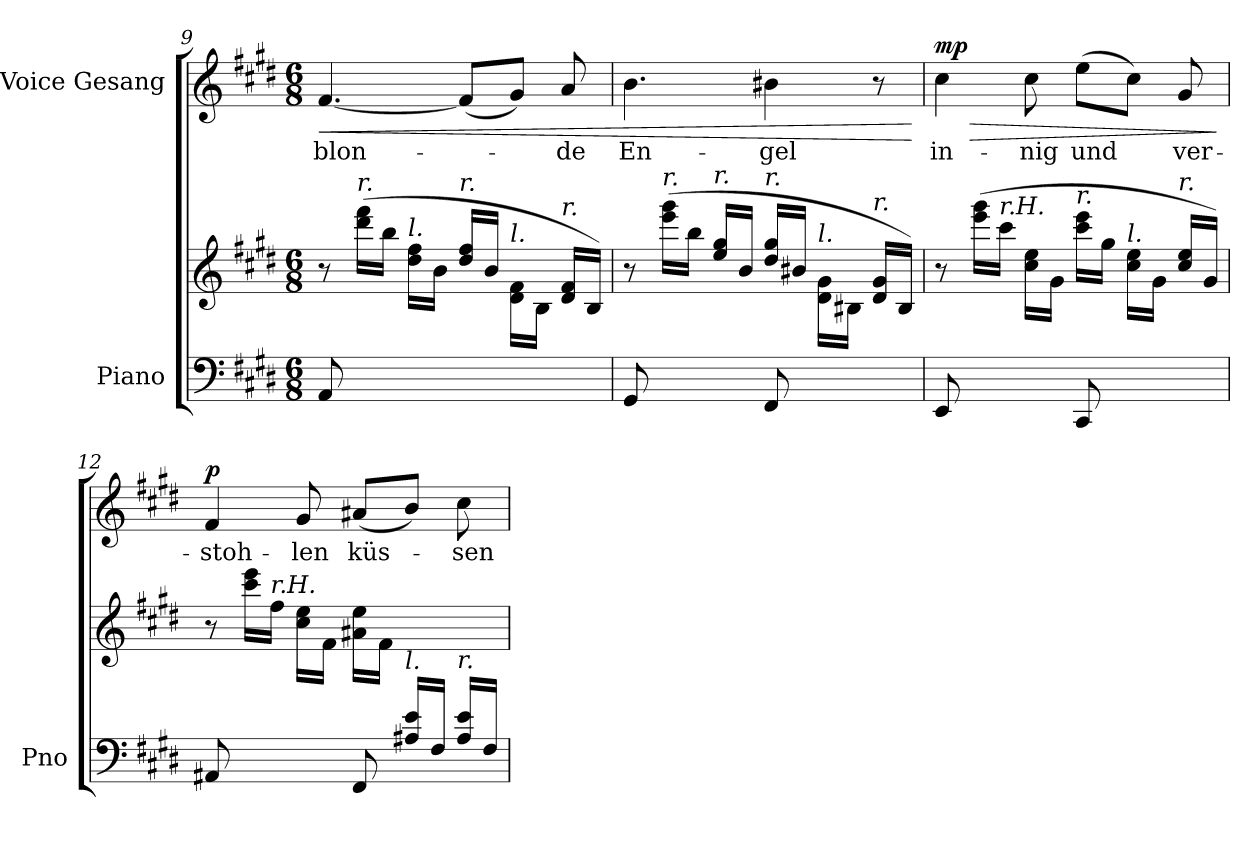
**kern	**kern	**kern	**text	**dynam
*part2	*part2	*part1	*part1	*part1
*staff3	*staff2	*staff1	*staff1	*staff1
*I"Piano	*	*I"Voice Gesang	*	*
*I'Pno	*	*	*	*
!!LO:PB:g=z
*clefF4	*clefG2	*clefG2	*	*
*k[f#c#g#d#]	*k[f#c#g#d#]	*k[f#c#g#d#]	*	*
*M6/8	*M6/8	*M6/8	*	*
=9	=9	=9	=9	=9
!	!	!	!LO:LY:b	!LO:HP:b
8AA/	8r	[4.f#/	blon-	<
!	!LO:TX:a:i:t=r.	!	!	!
8ryy	(>16ddd#\ 16fff#\LL	.	.	.
.	16bb\JJ	.	.	.
!	!LO:TX:a:i:t=l.	!	!	!
8ryy	16dd#\ 16ff#\LL	.	.	.
.	16b\JJ	.	.	.
!	!LO:TX:a:i:t=r.	!	!	!
8ryy	16dd#/ 16ff#/LL	(<8f#/L]	.	.
.	16b/JJ	.	.	.
!	!LO:TX:a:i:t=l.	!	!	!
8ryy	16d#\ 16f#\LL	8g#/J)	.	.
.	16B\JJ	.	.	.
!	!LO:TX:a:i:t=r.	!	!	!
!	!	!	!LO:LY:b	!
8ryy	16d#/ 16f#/LL	8a/	-de	.
.	16B/JJ)	.	.	.
=10	=10	=10	=10	=10
!	!	!	!LO:LY:b	!
8GG#/	8r	4.b\	En-	.
!	!LO:TX:a:i:t=r.	!	!	!
8ryy	(>16eee\ 16ggg#\LL	.	.	.
.	16bb\JJ	.	.	.
!	!LO:TX:a:i:t=r.	!	!	!
8ryy	16ee/ 16gg#/LL	.	.	.
.	16b/JJ	.	.	.
!	!LO:TX:a:i:t=r.	!	!	!
!	!	!	!LO:LY:b	!
8FF#/	16dd#/ 16gg#/LL	4b#X\	-gel	.
.	16b#X/JJ	.	.	.
!	!LO:TX:a:i:t=l.	!	!	!
8ryy	16d#\ 16g#\LL	.	.	.
.	16B#X\JJ	.	.	.
!	!LO:TX:a:i:t=r.	!	!	!
8ryy	16d#/ 16g#/LL	8r	.	.
.	16B#/JJ)	.	.	.
.	.	.	.	[
=11	=11	=11	=11	=11
!	!	!	!LO:LY:b	!LO:HP:b
!	!	!	!	!LO:DY:n=1:a
8EE/	8r	4cc#\	in-	> mp
8ryy	(>16eee\ 16ggg#\LL	.	.	.
!	!LO:TX:a:i:t=r.H.	!	!	!
.	16ccc#\JJ	.	.	.
!	!	!	!LO:LY:b	!
8ryy	16cc#\ 16ee\LL	8cc#\	-nig	.
.	16g#\JJ	.	.	.
!	!LO:TX:a:i:t=r.	!	!	!
!	!	!	!LO:LY:b	!
8CC#/	16ccc#\ 16eee\LL	(>8ee\L	und	.
.	16gg#\JJ	.	.	.
!	!LO:TX:a:i:t=l.	!	!	!
8ryy	16cc#\ 16ee\LL	8cc#\J)	.	.
.	16g#\JJ	.	.	.
!	!LO:TX:a:i:t=r.	!	!	!
!	!	!	!LO:LY:b	!
8ryy	16cc#/ 16ee/LL	8g#/	ver-	.
.	16g#/JJ)	.	.	.
.	.	.	.	]
!!LO:LB:g=z
=12	=12	=12	=12	=12
*^	*	*	*	*
!	!	!	!	!LO:LY:b	!LO:DY:a
2ryy	8AA#X/	8r	4f#/	-stoh-	p
.	8ryy	(>16ccc#\ 16eee\LL	.	.	.
!	!	!LO:TX:a:i:t=r.H.	!	!	!
.	.	16ff#\JJ	.	.	.
!	!	!	!	!LO:LY:b	!
.	8ryy	16cc#\ 16ee\LL	8g#/	-len	.
.	.	16f#\JJ	.	.	.
!	!	!	!	!LO:LY:b	!
.	8FF#/	16a#X\ 16ee\LL	(<8a#X/L	küs-	.
.	.	16f#\JJ	.	.	.
!	!	!LO:TX:b:i:t=l.	!	!	!
16A#X/ 16e/LL	8ryy	8ryy	8b/J)	.	.
16F#/JJ	.	.	.	.	.
!	!	!LO:TX:b:i:t=r.	!	!	!
!	!	!	!	!LO:LY:b	!
16A#/ 16e/LL	8ryy	8ryy	8cc#\	-sen	.
16F#/JJ)	.	.	.	.	.
*v	*v	*	*	*	*
=	=	=	=	=
*-	*-	*-	*-	*-
